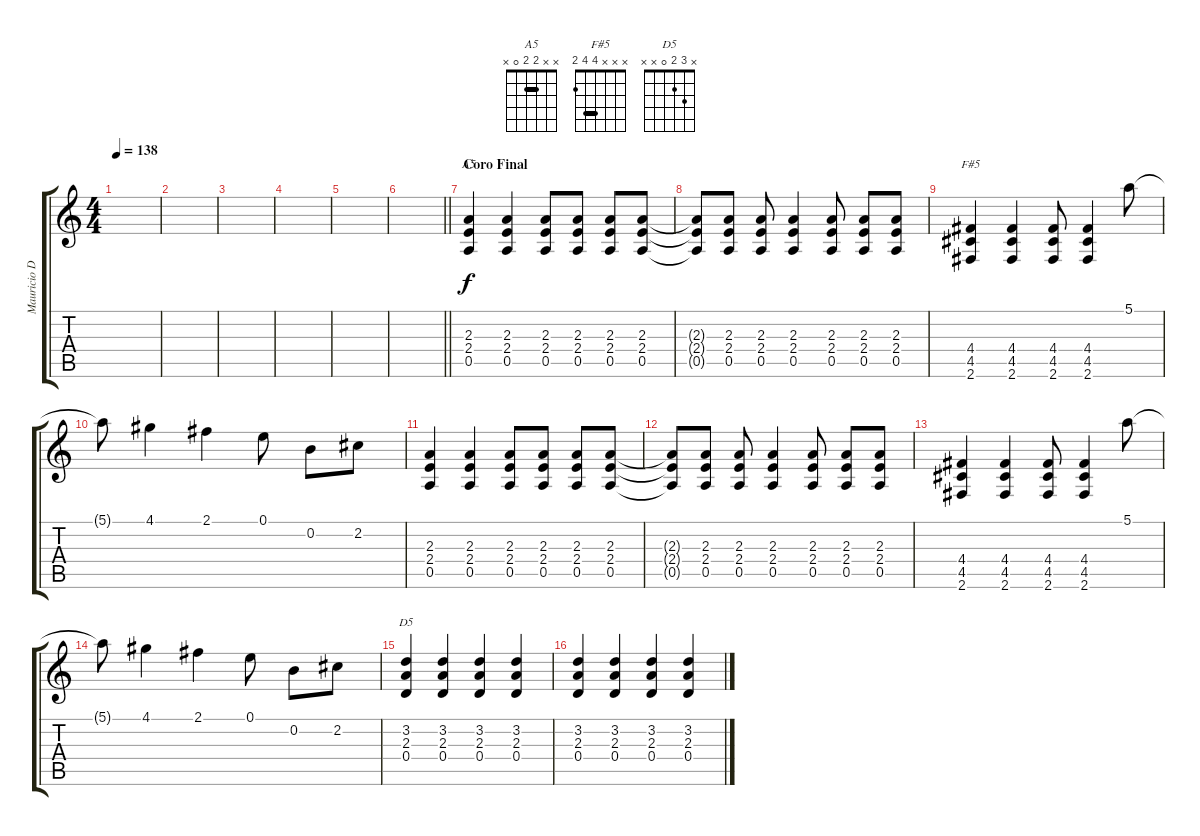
\track ("Mauricio Durán" "Mauricio D") {instrument electricguitarclean}
\staff {score tabs}
\tuning (E4 B3 G3 D3 A2 E2) {hide}
\chord ("A5" x x 2 2 0 x) {barre 2}
\chord ("F#5" x x x 4 4 2) {barre 4}
\chord ("D5" x 3 2 0 x x)
\ts (4 4)
\tempo 138
\clef g2
\ks c
|
|
|
|
|
\barLineRight lightlight
|
\section ("" "Coro Final")
(2.3 2.4 0.5).4{ch "A5"} (2.3 2.4 0.5).4 (2.3 2.4 0.5).8 (2.3 2.4 0.5).8 (2.3 2.4 0.5).8 (2.3 2.4 0.5).8 |
(2.3{t} 2.4{t} 0.5{t}).8 (2.3 2.4 0.5).8 (2.3 2.4 0.5).8 (2.3 2.4 0.5).4 (2.3 2.4 0.5).8 (2.3 2.4 0.5).8 (2.3 2.4 0.5).8 |
(4.4 4.5 2.6).4{ch "F#5"} (4.4 4.5 2.6).4 (4.4 4.5 2.6).8 (4.4 4.5 2.6).4 5.1.8 |
5.1{t}.8 4.1.4 2.1.4 0.1.8 0.2.8 2.2.8 |
(2.3 2.4 0.5).4 (2.3 2.4 0.5).4 (2.3 2.4 0.5).8 (2.3 2.4 0.5).8 (2.3 2.4 0.5).8 (2.3 2.4 0.5).8 |
(2.3{t} 2.4{t} 0.5{t}).8 (2.3 2.4 0.5).8 (2.3 2.4 0.5).8 (2.3 2.4 0.5).4 (2.3 2.4 0.5).8 (2.3 2.4 0.5).8 (2.3 2.4 0.5).8 |
(4.4 4.5 2.6).4 (4.4 4.5 2.6).4 (4.4 4.5 2.6).8 (4.4 4.5 2.6).4 5.1.8 |
5.1{t}.8 4.1.4 2.1.4 0.1.8 0.2.8 2.2.8 |
(3.2 2.3 0.4).4{ch "D5"} (3.2 2.3 0.4).4 (3.2 2.3 0.4).4 (3.2 2.3 0.4).4 |
(3.2 2.3 0.4).4 (3.2 2.3 0.4).4 (3.2 2.3 0.4).4 (3.2 2.3 0.4).4
